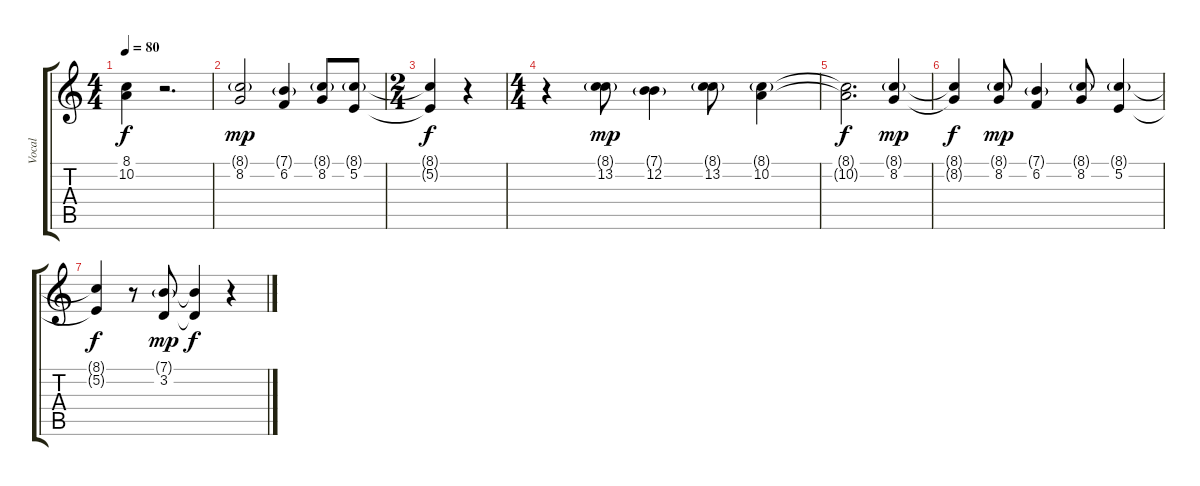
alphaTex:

\track ("Vocal" "Vocal") {instrument acousticgrandpiano}
\staff {score tabs}
\tuning (E4 B3 G3 D3 A2 E2) {hide}
\ts (4 4)
\tempo 80
\clef g2
\ks c
(8.1{t} 10.2{t}).4{dy f} r.2{d} |
(8.1{g} 8.2).2{dy mp} (7.1{g} 6.2).4 (8.1{g} 8.2).8 (8.1{g} 5.2).8 |
\ts (2 4)
(8.1{t} 5.2{t}).4{dy f} r.4 |
\ts (4 4)
r.4 (8.1{g} 13.2).8{dy mp} (7.1{g} 12.2).4 (8.1{g} 13.2).8 (8.1{g} 10.2).4 |
(8.1{t} 10.2{t}).2{d dy f} (8.1{g} 8.2).4{dy mp} |
(8.1{t} 8.2{t}).4{dy f} (8.1{g} 8.2).8{dy mp} (7.1{g} 6.2).4 (8.1{g} 8.2).8 (8.1{g} 5.2).4 |
(8.1{t} 5.2{t}).4{dy f} r.8 (7.1{g} 3.2).8{dy mp} (7.1{t} 3.2{t}).4{dy f} r.4
